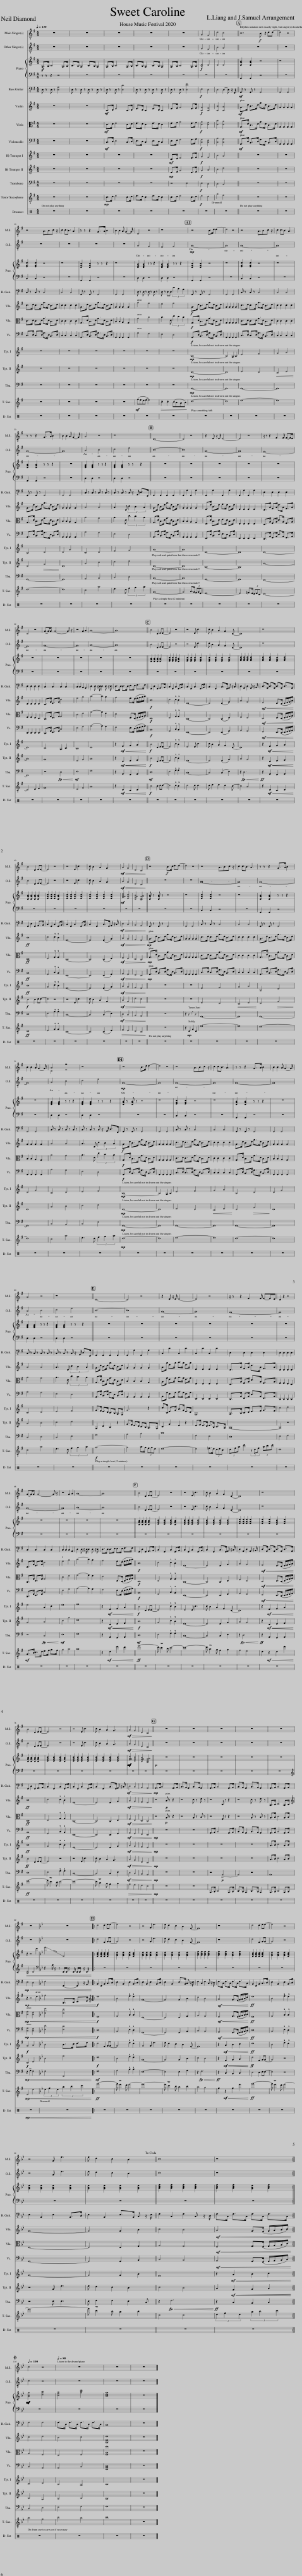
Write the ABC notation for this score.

X:1
%%score ( 1 2 ) 3 { 4 | 5 } 6 7 8 9 10 11 12 13 14
L:1/8
Q:1/4=130
M:4/4
I:linebreak $
K:G
V:1 treble-8
V:2 treble-8
V:3 treble-8
V:4 treble
V:5 bass
V:6 bass transpose=-12
V:7 treble
V:8 alto
V:9 bass
V:10 treble transpose=-2
V:11 treble transpose=-2
V:12 bass
V:13 treble transpose=-14
V:14 perc
K:none
V:1
 z8 | z8 | z8 | z8 | z8 | %5
 G4 F4 | d4 c4 || z11/2!f! z/ dd- | d4 z4 |$ z4 A3/2Bc z/ | %10
 c2 c3/2B3/2 A3 | z z z2 G>A B2 | B2 B2 A3/2 G2- G/ | D4 z4 | z8 | %15
 z4 B>d d2- | d4 z4 | z4 A3/2Bc z/ |$ c2 c3/2B3/2 A3 | z z z2 G>A B2 | %20
 B2 B2 A3/2 G2- G/ | A4 z4 | z8 || D8- | D4 z4 | %25
 z2 E z/ E/ E4- | E4 z4 |$ z/ z z2 F2 F/ F-F/E/ | D4 z4 | G-G/G G4- G z/ | %30
 z4 G2 A2 | A8- | A8 || B4 D2 EE- | E4 z4 | %35
 z4 E c3 | c B2 A2 G2 D- | D8 |$ z8 | B4 D2 EE- | %40
 E4 z4 | z4 E c3 | c B2 A2 G3 |!mf!!>(! A4 G4 | D4 C4!>)! || %45
 z4!f! B>c dd- | d4 z4 | z4 A3/2Bc z/ | c2 c3/2B3/2 A3 |$ z z z2 G>A B2 | %50
 B2 B2 A3/2 G2- G/ | A4 z4 | z8 | z4 B>d d2- | d4 z4 | %55
 z4 A3/2Bc z/ | c2 c3/2B3/2 A3 | z z z2 G>A B2 |$ B2 B2 A3/2 G2- G/ | A4 z4 | %60
 z8 || D8- | D4 z4 | z2 E z/ E/ E4- | E4 z4 |$ %65
 z/ z z2 F2 F/ F-F/E/ | D2 z2 z4 | G-G/G G4- G z/ | z4 G2 A2 | A8- | %70
 A8 || B4 D2 EE- | E4 z4 | z4 E c3 |$ c B2 A2 G2 D- | %75
 D8 | z8 | B4 D2 EE- | E4 z4 | z4 E c3 | %80
 c B2 A2 G3 |!mf!!>(! A4 G4 | D4 C4!>)! || z8 |$ z8 | %85
 z8 | z8 | z8 | z8 |[K:Bb] z8 |: %90
 d4 d2 ee- | e4 z4 | z4 G e3 |$ e d2 c2 B2 F- | F8 | %95
 z8 | d4 d2 ee- | e4 z4 | z4 G e3 | e d2 c2 B3!dacoda! || %100
 c8 | z8 :|$O[Q:1/4=100] c4 z4 |[Q:1/4=80] z8 | z8 | %105
 z8 |] %106
V:2
 x8 | x8 | x8 | x8 | x8 | %5
 x8 | x8 || x8 | x8 |$ x8 | %10
 x8 | x8 | x8 | x8 | x8 | %15
 x8 | x8 | x8 |$ x8 | x8 | %20
 x8 | x8 | x8 || x8 | x8 | %25
 x8 | x8 |$ x8 | x8 | x8 | %30
 x8 | x8 | x8 || x8 | x8 | %35
 x8 | x8 | x8 |$ x8 | x8 | %40
 x8 | x8 | x8 | x8 | x8 || %45
 x8 | x8 | x8 | x8 |$ x8 | %50
 x8 | D4 z4 | x8 | x8 | x8 | %55
 x8 | x8 | x8 |$ x8 | x8 | %60
 x8 || x8 | x8 | x8 | x8 |$ %65
 x8 | x8 | x8 | x8 | x8 | %70
 x8 || x8 | x8 | x8 |$ x8 | %75
 x8 | x8 | x8 | x8 | x8 | %80
 x8 | x8 | x8 || x8 |$ x8 | %85
 x8 | x8 | x8 | x8 |[K:Bb] x8 |: %90
 x8 | x8 | x8 |$ x8 | x8 | %95
 x8 | x8 | x8 | x8 | x8 || %100
 x8 | x8 :|$ x8 | x8 | x8 | %105
 x8 |] %106
V:3
 z8 | z8 | z8 | z8 | z8 | %5
 G4 F4 | B4 A4 || z8 | z8 |$ z8 | %10
 z8 | z8 | z8 | G4 F4 | E4 F4 | %15
!mp! G8- | G8 | G8- |$ G8 | G8- | %20
 G8 | A4 B4 | c4 e4 || B8- | B8 | %25
 G8- | G8 |$ F8- | F8 | G8- | %30
 G8 | A8- | A8 || B4 D2 EE- | E4 z4 | %35
 z4 E c3 | c B2 A2 G2 D- | D8 |$ z8 | B4 D2 EE- | %40
 E4 z4 | z4 E c3 | c B2 A2 G3 |!mf!!>(! A4 G4 | D4 C4!>)! || %45
 z8 | z8 | G8- | G8 |$ G8- | %50
 G8 | A4 B4 | c4 e4 |!mp! G8- | G8 | %55
 G8- | G8 | G8- |$ G8 | A4 B4 | %60
 c4 e4 || B8- | B8 | G8- | G8 |$ %65
 F8- | F8 | G8- | G8 | A8- | %70
 A8 || B4 D2 EE- | E4 z4 | z4 E c3 |$ c B2 A2 G2 D- | %75
 D8 | z8 | B4 D2 EE- | E4 z4 | z4 E c3 | %80
 c B2 A2 G3 |!mf!!>(! A4 G4 | D4 C4!>)! || z8 |$ z8 | %85
 z8 | z8 | z8 | z8 |[K:Bb] z8 |: %90
 d4 F2 GG- | G4 z4 | z4 G e3 |$ e d2 c2 B2 F- | F8 | %95
 z8 | d4 F2 GG- | G4 z4 | z4 G e3 | e d2 c2 B3 || %100
 c8 | z8 :|$ c4 z4 | z8 | z8 | %105
 z8 |] %106
V:4
!f! A,>B, C4 A,>B, | C>B, A,2 C>B, A,2 | A,>B, C4 A,>B, | C>B, A,2 C>B, A,2 | A,>B, C4 A,>B, | %5
!f! [B,E]4 D4 | D4 D4 || [DGB]2 [DGB]2 z4 | z8 |$ [EGc]2 [EGc]2 z4 | %10
 z8 | [DGB]2 [DGB]2 z z z2 | z8 | [DFA]2 [DFA]2 z z z2 | [DFA]2 [DFA]2 z z z2 | %15
 [DGB]2 [DGB]2 z4 | z8 | [EGc]2 [EGc]2 z4 |$ z8 | [DGB]2 [DGB]2 z z z2 | %20
 z8 | [DFA]2 [DFA]2 z z z2 | [DFA]2 [DFA]2 z z z2 || z8 | z8 | %25
 z8 | z8 |$ z8 | z8 | z8 | %30
 z8 | z8 | z8 || [DGB]2 [DGB]2 [DGB]2 [DGB]2 | [EGc]2 [EGc]2 [EGc]2 [DGB]2 | %35
 [EGc]2 [EGc]2 [EGc]2 [EGc]2 | [EGc]2 [EGc]2 [EGc]2 [EGc]2 | [FAd]2 [FAd]2 [FAd]2 [FAd]2 |$ [FAd]2 [FAd]2 [EGc]2 [FAd]2 | [DGB]2 [DGB]2 [DGB]2 [DGB]2 | %40
 [EGc]2 [EGc]2 [EGc]2 [DGB]2 | [EGc]2 [EGc]2 [EGc]2 [EGc]2 | [EGc]2 [EGc]2 [EGc]2 [EGc]2 |!mf! [FGAd]4 [EGc]4 | [DFGB]4 [CEGA]4 || %45
 [DGB] z [DGB] z z4 | z8 | [EGc]2 [EGc]2 z4 | z8 |$ [DGB]2 [DGB]2 z z z2 | %50
 z8 | [DFA]2 [DFA]2 z z z2 | [DFA]2 [DFA]2 z z z2 | [DGB] z [DGB] z z4 | z8 | %55
 [EGc]2 [EGc]2 z4 | z8 | [DGB]2 [DGB]2 z z z2 |$ z8 | [DFA]2 [DFA]2 z z z2 | %60
 [DFA]2 [DFA]2 z z z2 || z8 | z8 | z8 | z8 |$ %65
 z8 | z8 | z8 | z8 | z8 | %70
 z8 || [DGB]2 [DGB]2 [DGB]2 [DGB]2 | [EGc]2 [EGc]2 [EGc]2 [DGB]2 | [EGc]2 [EGc]2 [EGc]2 [EGc]2 |$ [EGc]2 [EGc]2 [EGc]2 [EGc]2 | %75
 [FAd]2 [FAd]2 [FAd]2 [FAd]2 | [FAd]2 [FAd]2 [EGc]2 [FAd]2 | [DGB]2 [DGB]2 [DGB]2 [DGB]2 | [EGc]2 [EGc]2 [EGc]2 [DGB]2 | [EGc]2 [EGc]2 [EGc]2 [EGc]2 | %80
 [EGc]2 [EGc]2 [EGc]2 [EGc]2 |!mf!!mf!!mf!!mf! [FGAd]4 [EGc]4 | [DFGB]4 [CEGA]4 ||!p! z8 |$ z8 | %85
 z8 | z8 | z8 | z2 z4 d'2 |[K:Bb] !-(!f'4 !-)!F4 |: %90
 [FBd]2 [FBd]2 [FBd]2 [FBd]2 | [GBe]2 [GBe]2 [GBe]2 [FBd]2 | [GBe]2 [GBe]2 [GBe]2 [GBe]2 |$ [GBe]2 [GBe]2 [GBe]2 [GBe]2 | [Acf]2 [Acf]2 [Acf]2 [Acf]2 | %95
 [Acf]2 [Acf]2 [GBe]2 [Acf]2 | [FBd]2 [FBd]2 [FBd]2 [FBd]2 | [GBe]2 [GBe]2 [GBe]2 [FBd]2 | [GBe]2 [GBe]2 [GBe]2 [GBe]2 | [GBe]2 [GBe]2 [GBe]2 [GBe]2 || %100
 [Acf]2 [Acf]2 [Acf]2 [Acf]2 | [Acf]2 [Acf]2 [GBe]2 [Acf]2 :|$!mf!!mf!!mf!!mf! [Acf]4 [dfa]4 | [ceg]4 [fac']4 | [Bdf]8 | %105
 z8 |] %106
V:5
 z z z2 z4 | z8 | z8 | z8 | z8 | %5
 z8 | z8 || G,,2 G,,2 z4 | z8 |$ C,2 C,2 z4 | %10
 z8 | G,,2 G,,2 z4 | z8 | D,2 D,2 z4 | D,2 D,2 z4 | %15
 G,,2 G,,2 z4 | z8 | C,2 C,2 z4 |$ z8 | G,,2 G,,2 z4 | %20
 z8 | D,2 D,2 z4 | D,2 D,2 z4 || z8 | z8 | %25
 z8 | z8 |$ z8 | z8 | z8 | %30
 z8 | z8 | z8 || z8 | z8 | %35
 z8 | z8 | z8 |$ z8 | z8 | %40
 z8 | z8 | z8 | z8 | z8 || %45
 z8 | z8 | C,2 C,2 z4 | z8 |$ G,,2 G,,2 z4 | %50
 z8 | D,2 D,2 z4 | D,2 D,2 z4 | z8 | z8 | %55
 C,2 C,2 z4 | z8 | G,,2 G,,2 z4 |$ z8 | D,2 D,2 z4 | %60
 D,2 D,2 z4 || z8 | z8 | z8 | z8 |$ %65
 z8 | z8 | z8 | z8 | z8 | %70
 z8 || z8 | z8 | z8 |$ z8 | %75
 z8 | z8 | z8 | z8 | z8 | %80
 z8 | z8 | z8 || z8 |$ z8 | %85
 z8 | z8 | z8 |[K:treble]!<(! [B,E]4 D4 |[K:Bb][K:bass] z2 B,/ z/ z F,,/F,,/ z/ F,,/ F,,/F,,/ z/ F,,/!<)! |: %90
 z8 | z8 | z8 |$ z8 | z8 | %95
 z8 | z8 | z8 | z8 | z8 || %100
 z8 | z8 :|$ z8 | z8 | z8 | %105
 z8 |] %106
V:6
 D, z D, z [D,A,]4 | D, z D, z D, z D, z | D, z D, z [D,C]4 | D, z D, z D, z D, z | D, z D, z [D,E]4 | %5
!f! E,4 D,4 | D,4 D,2- D, z/ F,,/ ||!mf! G,, z G,, z G,,4 | G,,4 G,,4 |$ C, z C, z C,4 | %10
 C,4 C,4 | G,, z G,, z G,,4 | G,,4 G,,4 | D, z D, z D, z D, z | D, z D,D, (3C2 B,2 A,2 | %15
 G,, z G,, z G,,4 | G,,4 G,,4 | C, z C, z C,4 |$ C,4 C,4 | G,, z G,, z G,,4 | %20
 G,,4 G,,4 | C, z C, z C, z C, z | C, z C, z C, z/ A,,/ D,>F,, || G,,2 G,,2 G,,2 G,,2 | G,,2 G,2 G,,2 G,2 | %25
 G,,2 G,2 G,,2 G,2 | G,,2 G,2 G,,2 G,2 |$ D,2 D,2 D,2 D,2 | D,2 D,2 D,2 D,2 | C,2 C,2 C,2 C,2 | %30
 C,2 C,2 B,,2 A,,2 | D,2 D, z/ D,/ D,2 D, z/ D,/ | D,>D, D,>D, E,>E, F,>F, || G,,2 D,2 G,,2 A,,>B,, | C,2 G,,2 C,2 G,,>B,, | %35
 C,2 G,,2 C,2 G,,>B,, | C,2 G,,2 C,>G,, A,, z/ C,/ | D,2 A,,2 D,2 A,, z/ B,,/ |$ D,>A,, D,>A,, D,>A,, D,>A,, | G,,2 D,2 G,,2 A,,>B,, | %40
 C,2 G,,2 C,2 G,,>B,, | C,2 G,,2 C,2 G,,>B,, | C,2 G,,2 C,>G,, A,, z/ C,/ |!mf!!>(! D,4 C,4 | B,,4 A,,4!>)! || %45
 G,, z G,, z G,,4 | G,,4 G,,4 | C, z C, z C,4 | C,4 C,4 |$ G,, z G,, z G,,4 | %50
 G,,4 G,,4 | C, z C, z C, z C, z | C, z C, z C, z/ A,,/ D,>F,, | G,, z G,, z G,,4 | G,,4 G,,4 | %55
 C, z C, z C,4 | C,4 C,4 | G,, z G,, z G,,4 |$ G,,4 G,,4 | C, z C, z C, z C, z | %60
 C, z C, z C, z/ A,,/ D,>F,, || G,,2 G,,2 G,,2 G,,2 | G,,2 G,2 G,,2 G,2 | C,2 C2 C,2 C2 | C,2 C2 C,2 C2 |$ %65
 D,2 D,2 D,2 D,2 | D,2 D,2 D,2 D,2 | C,2 C,2 C,2 C,2 | C,2 C,2 C,2 A,,2 | D,2 D, z/ D,/ D,2 D, z/ D,/ | %70
 D,>D, D,>E, E,>E, F,>F, || G,,2 D,2 G,,2 A,,>B,, | C,2 G,,2 C,2 G,,>B,, | C,2 G,,2 C,2 G,,>B,, |$ C,2 G,,2 C,>G,, A,, z/ C,/ | %75
 D,2 A,,2 D,2 A,, z/ B,,/ | D,>A,, D,>A,, D,>A,, D,>A,, | G,,2 D,2 G,,2 A,,>B,, | C,2 G,,2 C,2 G,,>B,, | C,2 G,,2 C,2 G,,>B,, | %80
 C,2 G,,2 C,>G,, A,, z/ C,/ |!mf!!>(! D,4 C,4 | B,,4 A,,4!>)! ||!mp! A,,>B,, C,4 A,,>B,, |$ C,>B,, A,,2 C,>B,, A,,2 | %85
 A,,>B,, C,4 A,,>B,, | C,>B,, A,,2 C,>B,, A,,2 | A,,>B,, C,4 A,,>B,, |!mp!!<(! E,4 D,4 |[K:Bb] F,4 F,,2- F,, z/ A,,/!<)! |: %90
 B,,2 F,,2 B,,2 C,>D, | E,2 B,,2 E,2 B,,>D, | E,2 B,,2 E,2 B,,>D, |$ E,2 B,,2 E,>B,, C, z/ E,/ | F,2 C,2 F,2 C, z/ D,/ | %95
 F,>C, F,>C, F,>C, F,>C, | B,,2 F,,2 B,,2 C,>D, | E,2 B,,2 E,2 B,,>D, | E,2 B,,2 E,2 B,,>D, | E,2 B,,2 E,>B,, C, z/ E,/ || %100
 F,2 C,2 F,2 C, z/ D,/ | F,>C, F,>C, F,>C, F,>C, :|$ F,4 F,4 | F,>C, F,>C, F,>C, F,>C, | B,,8 | %105
 z8 |] %106
V:7
 z8 | z8 |!mf! C>D E4 C>D | E>D C2 E>D C2 | E>F G4 E>F | %5
!f! [CG]4 [CF]4 | [CB]4 [CA]4 ||!mf! G>d B>d g>d B>d | G2 G2 G2 G2 |$ c>d c>d g>d B>d | %10
 c2 c2 c2 c2 | G>d B>d g>d B>d | G2 G2 G2 G2 | g4 f4 | e4 f4 | %15
!f! G>d B>d g>d B>d | G2 G2 G2 G2 | c>d c>d g>d B>d |$ c2 c2 c2 c2 | G>d B>d g>d B>d | %20
 G2 G2 G2 G2 | A4 A4 | A3 D (3c2 B2 A2 || G>d B>d g>d B>d | G2 G2 G2 G2 | %25
 E>d B>d e>d B>d | E2 E2 E2 E2 |$ D>A F>A d>A F>A | D2 D2 D2 D2 | C>G E>G c4 | %30
 e4 g4 | a4- a2 g2 | f4 e>(d e/f/g/a/) ||!f! B8 | c4 !^!c2 !^!B2 | %35
 E8- | E4 (E2 G2) | A4 G4 |$!mf!!<(! F4 E>(D E/F/G/A/)!<)! |!ff! B8 | %40
 c4 !^!c2 !^!B2 | E8- | E4 (E2 G2) |!mf!!>(! A4 G4 | F4 E4!>)! || %45
!mp! G>d B>d g>d B>d | G2 G2 G2 G2 | c>d c>d g>d B>d | c2 c2 c2 c2 |$ G>d B>d g>d B>d | %50
 G2 G2 G2 G2 | A4 A4 | A3 D (3c2 B2 A2 |!f! G>d B>d g>d B>d | G2 G2 G2 G2 | %55
 c>d c>d g>d B>d | c2 c2 c2 c2 | G>d B>d g>d B>d |$ G2 G2 G2 G2 | A4 A4 | %60
 A3 D (3c2 B2 A2 || G>d B>d g>d B>d | G2 G2 G2 G2 | A>g e>g a>g e>g | E2 E2 E2 E2 |$ %65
 D>A F>A d>A F>A | D2 D2 D2 D2 | C>G E>G c4 | e4 g4 | a4- a2 g2 | %70
 f4 e>(d e/f/g/a/) ||!f! B8 | c4 !^!c2 !^!B2 | E8- |$ E4 E2 G2 | %75
 A4 G4 |!mf!!<(! F4 E>(D E/F/G/A/)!<)! |!ff! B8 | c4 !^!c2 !^!B2 | E8- | %80
 E4 E2 G2 |!mf!!>(! A4 G4 | F4 E4!>)! || z4!p! A z z2 |$ z4 c z d z | %85
 z4 B, z z2 | z4 c z d z | A,>B, C4 A,>B, |[K:treble+8]!mp!!<(! z2 z4 d2 |[K:Bb] f4 B,>C D>E!<)! |: %90
[K:treble]!f! d8 | B4 !^!e2 !^!d2 | G8- |$ G4 G2 B2 | c4 B4 | %95
!mf!!<(! A4 G>(F G/A/B/c/)!<)! |!ff! d8 | B4 !^!e2 !^!d2 | G8- | G4 G2 B2 || %100
 c4 B4 |!mf!!<(! A4 G>(F G/A/B/c/)!<)! :|$ c4 d4 | B4 c4 | [B,Fd]8 | %105
 z8 |] %106
V:8
 z8 | z8 |!mf! C>D E4 C>D | E>D C2 E>D C2 | E>F G4 E>F | %5
!f! [CG]4 [CF]4 | [CB]4 [CA]4 ||!mf! G,>D B,>D G>D B,>D | G,2 G,2 G,2 G,2 |$ C>D C>D G>D B,>D | %10
 C2 C2 C2 C2 | G,>D B,>D G>D B,>D | B,2 B,2 A,2 G,2 | G4 A4 | A3 D (3c2 B2 A2 | %15
!f! G,>D B,>D G>D B,>D | G,2 G,2 G,2 G,2 | C>D C>D G>D B,>D |$ C2 C2 C2 C2 | G,>D B,>D G>D B,>D | %20
 B,2 B,2 A,2 G,2 | A4 G4 | A3 D (3c2 B2 A2 || G,>D B,>D G>D B,>D | B,2 B,2 A,2 G,2 | %25
 E,>D B,>D E>D B,>D | E,2 E,2 E,2 E,2 |$ D,>A, F,>A, D>A, F,>A, | F,2 F,2 E,2 D,2 | C,>G, E,>G, G,4 | %30
 C4 E4 | F4- F2 E2 | D4 E,>(D, E,/F,/G,/A,/) ||!f! D,8 | E,4 !^!G,2 !^!G,2 | %35
 C,8- | C,4 (C,2 E,2) | F,4 E,4 |$!mf!!<(! D,4 E,>(D, E,/F,/G,/A,/)!<)! |!ff! D,8 | %40
 E,4 !^!G,2 !^!G,2 | C,8- | C,4 (C,2 E,2) |!mf!!>(! F,4 E,4 | D,4 C,4!>)! || %45
!mp! G,>D B,>D G>D B,>D | G,2 G,2 G,2 G,2 | C>D C>D G>D B,>D | C2 C2 C2 C2 |$ G,>D B,>D G>D B,>D | %50
 B,2 B,2 A,2 G,2 | A4 G4 | A3 D (3c2 B2 A2 |!f! G,>D B,>D G>D B,>D | G,2 G,2 G,2 G,2 | %55
 C>D C>D G>D B,>D | C2 C2 C2 C2 | G,>D B,>D G>D B,>D |$ B,2 B,2 A,2 G,2 | A4 G4 | %60
 A3 D (3c2 B2 A2 || G,>D B,>D G>D B,>D | B,2 B,2 B,2 G,2 | A,>G E>G A>G E>G | E,2 E,2 E,2 E,2 |$ %65
 D,>A, F,>A, D>A, F,>A, | F,2 F,2 E,2 D,2 | C,>G, E,>G, G,4 | C4 E4 | F4- F2 E2 | %70
 D4 E,>(D, E,/F,/G,/A,/) ||!f! D,8 | E,4 !^!G,2 !^!G,2 | C,8- |$ C,4 C,2 E,2 | %75
 F,4 E,4 |!mf!!<(! D,4 E,>(D, E,/F,/G,/A,/)!<)! |!ff! D,8 | E,4 !^!G,2 !^!G,2 | C,8- | %80
 C,4 C,2 E,2 |!mf!!>(! F,4 E,4 | D,4 C,4!>)! || z4!p! A, z z2 |$ z4 A, z B, z | %85
 z4 F, z z2 | z4 A, z B, z | A,>B, C4 A,>B, |!mp!!<(! [CG]4 [CF]4 |[K:Bb] [Ed]4 [Ec]4!<)! |: %90
!f! F,8 | G,4 !^!B,2 !^!B,2 | E,8- |$ E,4 E,2 G,2 | A,4 G,4 | %95
!mf!!<(! F,4 G,>(F, G,/A,/B,/C/)!<)! |!ff! F,8 | G,4 !^!B,2 !^!B,2 | E,8- | E,4 E,2 G,2 || %100
 A,4 G,4 |!mf!!<(! F,4 G,>(F, G,/A,/B,/C/)!<)! :|$ A,4 F,4 | E,4 F,4 | [F,B,d]8 | %105
 z8 |] %106
V:9
 z8 | z8 |!mf! C,>D, E,4 C,>D, | E,>D, C,2 E,>D, C,2 | E,>F, G,4 G,>A, | %5
!f! [C,G,]4 [C,F,]4 | [C,B,]4 [C,A,]4 ||!mf! G,,>D, B,,>D, G,>D, B,,>D, | G,,2 G,,2 G,,2 G,,2 |$ C,>D, C,>D, G,>D, B,,>D, | %10
 C,2 C,2 C,2 C,2 | G,,>D, B,,>D, G,>D, B,,>D, | G,,2 G,,2 G,,2 G,,2 | G,4 F,4 | E,4 D,4 | %15
!f! G,,>D, B,,>D, G,>D, B,,>D, | G,,2 G,,2 G,,2 G,,2 | C,>D, C,>D, G,>D, B,,>D, |$ C,2 C,2 C,2 C,2 | G,,>D, B,,>D, G,>D, B,,>D, | %20
 G,,2 G,,2 G,,2 G,,2 | A,4 G,4 | E,4 D,4 || G,,>D, B,,>D, G,>D, B,,>D, | G,,2 G,,2 G,,2 G,,2 | %25
 E,,>D, B,,>D, E,>D, B,,>D, | E,,2 E,,2 E,,2 E,,2 |$ D,,>A,, F,,>A,, D,>A,, F,,>A,, | D,,2 D,,2 D,,2 D,,2 | C,,>G,, E,,>G,, C,4 | %30
 E,4 G,4 | A,4- A,2 G,2 | F,4 E,>(D, E,/F,/G,/A,/) ||!f! B,,8 | G,,4 !^!C,2 !^!B,,2 | %35
 E,,8- | E,,4 (E,,2 G,,2) | A,,4 G,,4 |$!mf!!<(! F,,4 E,,>(D,, E,,/F,,/G,,/A,,/)!<)! |!ff! B,,8 | %40
 G,,4 !^!C,2 !^!B,,2 | E,,8- | E,,4 (E,,2 G,,2) |!mf!!>(! A,,4 G,,4 | F,,4 E,,4!>)! || %45
!mp! G,,>D, B,,>D, G,>D, B,,>D, | G,,2 G,,2 G,,2 G,,2 | C,>D, C,>D, G,>D, B,,>D, | C,2 C,2 C,2 C,2 |$ G,,>D, B,,>D, G,>D, B,,>D, | %50
 G,,2 G,,2 G,,2 G,,2 | A,4 G,4 | E,4 D,4 |!f! G,,>D, B,,>D, G,>D, B,,>D, | G,,2 G,,2 G,,2 G,,2 | %55
 C,>D, C,>D, G,>D, B,,>D, | C,2 C,2 C,2 C,2 | G,,>D, B,,>D, G,>D, B,,>D, |$ G,,2 G,,2 G,,2 G,,2 | A,4 G,4 | %60
 E,4 D,4 || G,,>D, B,,>D, G,>D, B,,>D, | G,,2 G,,2 G,,2 G,,2 | A,,>G, E,>G, A,>G, E,>G, | E,,2 E,,2 E,,2 E,,2 |$ %65
 D,,>A,, F,,>A,, D,>A,, F,,>A,, | D,,2 D,,2 D,,2 D,,2 | C,,>G,, E,,>G,, C,4 | E,4 G,4 | A,4- A,2 G,2 | %70
 F,4 E,>(D, E,/F,/G,/A,/) ||!f! B,,8 | G,,4 !^!C,2 !^!B,,2 | E,,8- |$ E,,4 E,,2 G,,2 | %75
 A,,4 G,,4 |!mf!!<(! F,,4 E,,>(D,, E,,/F,,/G,,/A,,/)!<)! |!ff! B,,8 | G,,4 !^!C,2 !^!B,,2 | E,,8- | %80
 E,,4 E,,2 G,,2 |!mf!!>(! A,,4 G,,4 | F,,4 E,,4!>)! ||!mp! z8 |$ z8 | %85
 A,,>B,, C,4 A,,>B,, | C,>B,, A,,2 C,>B,, A,,2 | A,,>B,, C,4 A,,>B,, |!mp!!<(! [C,G,]4 [C,F,]4 |[K:Bb] [E,D]4 [E,C]4!<)! |: %90
!f! D,8 | B,,4 !^!E,2 !^!D,2 | G,,8- |$ G,,4 G,,2 B,,2 | C,4 B,,4 | %95
!mf!!<(! A,,4 G,,>(F,, G,,/A,,/B,,/C,/)!<)! |!ff! D,8 | B,,4 !^!E,2 !^!D,2 | G,,8- | G,,4 G,,2 B,,2 || %100
 C,4 B,,4 |!mf!!<(! A,,4 G,,>(F,, G,,/A,,/B,,/C,/)!<)! :|$ C,4 A,,4 | A,,4 C,4 | [F,,B,,D,]8 | %105
 z8 |] %106
V:10
 z8 | z8 | z8 | z8 |!mf! D>E F4 F>^G | %5
!f! A4 ^G4 | ^c4 B4 || z8 | z8 |$ z8 | %10
 z8 | z8 | z8 | z8 | z8 | %15
!mp! ^C8- | C4 B,2 ^C2 | F4 ^G4 |$ A4 B4 | ^C4 E4 | %20
 E4 A4 | D4 E4 | F4 ^G4 || A8- | A8 | %25
 E8- | E8 |$ E8- | E8 | D4 B,2 D2 | %30
 ^C8 | E8 | z2!mf!!<(! ^G2 A2 B2!<)! ||!f! ^c4 E2 FF- | F4 !^!d2 !^!^c2 | %35
 F4 F d3 | d ^c2 B2 A2 E- | E8 |$ z2!mf!!<(! ^G2 A2 B2!<)! |!ff! ^c8 | %40
 A4 !^!d2 !^!^c2 | F8- | F4 (F2 A2) |!mf!!>(! B4 A4 | ^G4 F4!>)! || %45
 z8 | z8 | F4 ^G4 | A4 B4 |$ ^C4 E4 | %50
 E4 A4 | D4 E4 | F4 ^G4 |!mp! ^C8- | C4 B,2 ^C2 | %55
 F4 ^G4 | A4 B4 | ^C4 E4 |$ E4 A4 | D4 E4 | %60
 F4 ^G4 || A>^G F>E D>^C B,>A, | A6 z2 | d>D F>A B>A F>E | A,8 |$ %65
 B,>^C D>E F>^G A>G | d4 e4 | f4 B2 d2 | f8 | ^g8 | %70
 z2!mf!!<(! ^G2 A2 B2!<)! ||!f! ^c4 E2 FF- | F4 !^!d2 !^!^c2 | F4 F d3 |$ d ^c2 B2 A2 E- | %75
 E8 | z2!mf!!<(! ^G2 A2 B2!<)! |!ff! ^c8 | A4 !^!d2 !^!^c2 | F8- | %80
 F4 F2 A2 |!mf!!>(! B4 A4 | ^G4 F4!>)! ||!mp! z8 |$ z8 | %85
 z8 | z8 | B>^c d4 B>c |!f! A4 B4 |[K:Bb] c4 c>d =e>f |: %90
 =e4 G2 AA- | A4 !^!f2 !^!=e2 | A4 A f3 |$ f =e2 d2 c2 G- | G8 | %95
 z2!mf!!<(! =B2 c2 d2!<)! |!ff! =e8 | c4 !^!f2 !^!=e2 | A8- | A4 A2 c2 || %100
 G8 | z2!mf!!<(! =B2 c2 d2!<)! :|$ D4 =E4 | C4 =B,4 | C8 | %105
 z8 |] %106
V:11
 z8 | z8 | z8 | z8 |!mp! F>^G A4 F>G | %5
!f! A4 B4 | ^c4 e4 || z8 | z8 |$ z8 | %10
 z8 | z8 | z8 | z8 | z8 | %15
!mp! E8- | E8 | F4 E4 |$!<(! D4 F4!<)! | E4!>(! A4!>)! | %20
 E8 | B4 ^c4 | d4 e4 || E8- | E8 | %25
 ^C8- | C8 |$ B8- | B8 | A8 | %30
 F4 A4 | B8 | z2!mf!!<(!!<(! E2 F2 ^G2!<)!!<)! ||!f! ^c4 E2 FF- | F4 !^!d2 !^!^c2 | %35
 F8- | F4 (F2 A2) | B4 A4 |$ z2!mf!!<(!!<(! E2 F2 ^G2!<)!!<)! |!f! ^c4 c2 dd- | %40
 d4 z4 | z4 F d3 | d ^c2 B2 A3 |!mf!!>(! B4 A4 | e4 d4!>)! || %45
 z8 | z8 | F4 E4 |!<(! D4 F4!<)! |$ E4!>(! A4!>)! | %50
 E8 | B4 ^c4 | d4 e4 |!mp! E8- | E8 | %55
 F4 E4 |!<(! D4 F4!<)! | E4!>(! A4!>)! |$ E8 | B4 ^c4 | %60
 d4 e4 || A,2 E2 ^C2 z2 | A>^G F>E D>^C B,>A, | D2 A2 F2 z2 | F>^G F>E F>^C D>B, |$ %65
 B,8- | B,4 z4 | A4 B4 | d4 a4 | e8 | %70
 z2!mf!!<(!!<(! E2 F2 ^G2!<)!!<)! ||!f! ^c8 | A4 !^!d2 !^!^c2 | F8- |$ F4 F2 A2 | %75
 B4 A4 | z2!mf!!<(!!<(! E2 F2 ^G2!<)!!<)! |!ff! ^c4 E2 FF- | F4 z4 | z4 F d3 | %80
 d ^c2 B2 A3 |!mf!!>(! B4 A4 | E4 D4!>)! ||!mp! z8 |$ z8 | %85
 z8 | z8 | B>^c d4 B>c |!f! ^C4 E4 |[K:Bb] c4 g4 |: %90
!f! =e8 | c4 !^!f2 !^!=e2 | A8- |$ A4 A2 c2 | d4 c4 | %95
 z2!mf!!<(!!<(! G2 A2 =B2!<)!!<)! |!ff! =e4 G2 AA- | A4 z4 | z4 A f3 | f =e2 d2 c3 || %100
 d4 c4 | =B2!mf!!<(!!<(! G2 A2 B2!<)!!<)! :|$ D4 =B,4 | C4 D4 | C8 | %105
 z8 |] %106
V:12
 z8 | z8 | z8 | z8 | z4 E,4 | %5
!f! E,4 D,4 | D,4 C,4 || z8 | z8 |$ z8 | %10
 z8 | z8 | z8 | z8 | z8 | %15
!mp! G,,8- | G,,8 | G,,8- |$ G,,8 | G,,8- | %20
 G,,8 | A,,4 B,,4 | C,4 D,4 || B,,8- | B,,8 | %25
 G,,8- | G,,8 |$ F,,8- | F,,8 | z4!<(! D,4!<)! | %30
!mf! E,8 | F,8 | z2 A,,2 G,,2 A,,2 ||!mf! D,8 | E,4 !^!G,2 !^!G,2 | %35
 C,8- | C,4 (C,2 E,2) | z2!<(! D,6!<)! |$!ff! z2 A,,2 G,,2 A,,2 | D,8 | %40
 E,4 !^!G,2 !^!G,2 | C,8- | C,4 (C,2 E,2) |!mf!!>(! D,4 C,4 | B,,4 A,,4!>)! || %45
 z8 | z2 D,2 G,2 D,2 | G,,8- | G,,8 |$ G,,8- | %50
 G,,8 | C,4 B,,4 | C,4 E,4 |!mp! G,,8- | G,,8 | %55
 G,,8- | G,,8 | G,,8- |$ G,,8 | C,4 D,4 | %60
 C,4 E,4 || G,8 | A,4 B,4 | C8 | F,4 E,4 |$ %65
 D,8 | E,4 F,4 | z4!<(! C,4!<)! |!mf! E,8 | F,8 | %70
 z2 A,,2 G,,2 A,,2 ||!mf! D,8 | E,4 !^!G,2 !^!G,2 | C,8- |$ C,4 C,2 E,2 | %75
 z2!<(! D,6!<)! |!ff! z2 A,,2 G,,2 A,,2 | D,8 | E,4 !^!G,2 !^!G,2 | C,8- | %80
 C,4 C,2 E,2 |!mf!!>(! D,4 C,4 | B,,4 A,,4!>)! ||!mp! z8 |$ z8 | %85
 z4!p! !>!A,,4- | A,,4 z4 | A,,8 |!mp!!<(! z2 !>!G,2 F,4 |[K:Bb] F,4 F,,4!<)! |: %90
!mf! F,8 | G,4 !^!B,2 !^!B,2 | E,8- |$ E,4 E,2 G,2 | z2!<(! F,6!<)! | %95
!ff! z2 C,2 B,,2 C,2 | D,4 D,2 E,E,- | E,4 z4 | z4 E, E,3 | E, F,2 F,2 E,2 C, || %100
 z2!<(! F,6!<)! |!ff! z2 C,2 B,,2 C,2 :|$ C,4 D,4 | E,4 F,4 | F,8 | %105
 z8 |] %106
V:13
 z8 | z8 |!mp! d>e f4 d>e | f>e d2 f>e d2 | d>e f4 d>e | %5
!f! f4 e4 | a4 ^g4 || z8 | z8 |$ z8 | %10
 z8 | z8 | z8 |!mf! (a^gfg- g4) |!>(! !tenuto!d2 !tenuto!d2 (d^cBc)!>)! | %15
 e8- | e8 | f8- |$ f8 | e8- | %20
 e8 | d4 b4 | f3 e (3^g2 a2 b2 || A8- | A4 B>A (3^GAF | %25
 F8- | F4 G>F (3EFD |$ E8- | E4 F2 ^G2 | A8 | %30
 F4 A4 | B8 | z2!mf!!<(! E2 D2 E2!<)! ||!f! ^c4 c2 dd- | d4 !^!d2 !^!^c2 | %35
 d4 d d3 | d e2 e2 d2 ^c- | c4 B4 |$ z2!mf!!<(! E2 D2 E2!<)! |!ff! E8 | %40
 F4 !^!A2 !^!A2 | D8- | D4 (D2 F2) |!>(! ^G4 F4 | E4 D4!>)! || %45
 z8 | z2!mp! E2 A2 E2 | f8- | f8 |$ e8- | %50
 e8 | d4 b4 | f3 e (3^g2 a2 b2 |!mp! e8- | e8 | %55
 f8- | f8 | e8- |$ e8 | d4 b4 | %60
 f3 e (3^g2 a2 b2 ||!f! a8- | a4 b>a (3^gaf | f8- | f4 g>f (3efd |$ %65
 (3e^gb e'2 (3z eg (3bd'e' | e8 |!mf! A>^c d>e f>^g a>g | a4 b4 | b8 | %70
 z2!mf!!<(! e2 f'2 e'2!<)! ||!ff! e'8- | e' Pd'2 ^c' d'4- | d'8- |$ d' Pb2 a ^g2 a2 | %75
 ^g4 f4 | e2!mf!!<(! z2 e2 f'2!<)! |!ff! e'8- | e' Pd'2 ^c' d'4- | d'8- | %80
 d' Pb2 a ^g2 a2 |!>(! ^g4 f4 | e4 d4!>)! ||!mp! z8 |$ z8 | %85
 B,>^C D4 B,>C | D>^C B,2 D>C B,2 | B,>^C D4 B,>C |!mp!!<(! E4 e4 |[K:Bb] (3=e2 g2 e2 (3=b2 c'2 d'2!<)! |: %90
!ff! g'8- | g' Pf'2 =e' f'4- | f'8- |$ f' Pd'2 c' =b2 c'2 | =b4 a4 | %95
 g2!mf!!<(! z2 g2 f'2!<)! |!ff! g'8- | g' Pf'2 =e' f'4- | f'8- | f' Pd'2 c' =b2 c'2 || %100
 d4 d4 | (3=e2 g2 e2 (3=b2 c'2 d'2 :|$ =b4 g4 | c'4 =b4 | c'8 | %105
 z8 |] %106
V:14
 z8 | z8 | z8 | z8 | z8 | %5
 z8 | z8 || z8 | z8 |$ z8 | %10
 z8 | z8 | z8 | z8 | z8 | %15
 z8 | z8 | z8 |$ z8 | z8 | %20
 z8 | z8 | z8 || z8 | z8 | %25
 z8 | z8 |$ z8 | z8 | z8 | %30
 z8 | z8 | z8 || z8 | z8 | %35
 z8 | z8 | z8 |$ z8 | z8 | %40
 z8 | z8 | z8 | z8 | z8 || %45
 z8 | z8 | z8 | z8 |$ z8 | %50
 z8 | z8 | z8 | z8 | z8 | %55
 z8 | z8 | z8 |$ z8 | z8 | %60
 z8 || z8 | z8 | z8 | z8 |$ %65
 z8 | z8 | z8 | z8 | z8 | %70
 z8 || z8 | z8 | z8 |$ z8 | %75
 z8 | z8 | z8 | z8 | z8 | %80
 z8 | z8 | z8 || z8 |$ z8 | %85
 z8 | z8 | z8 |!mp!!<(! z8 | z8!<)! |: %90
 z8 | z8 | z8 |$ z8 | z8 | %95
 z8 | z8 | z8 | z8 | z8 || %100
 z8 | z8 :|$ z8 | z8 | z8 | %105
 z8 |] %106
